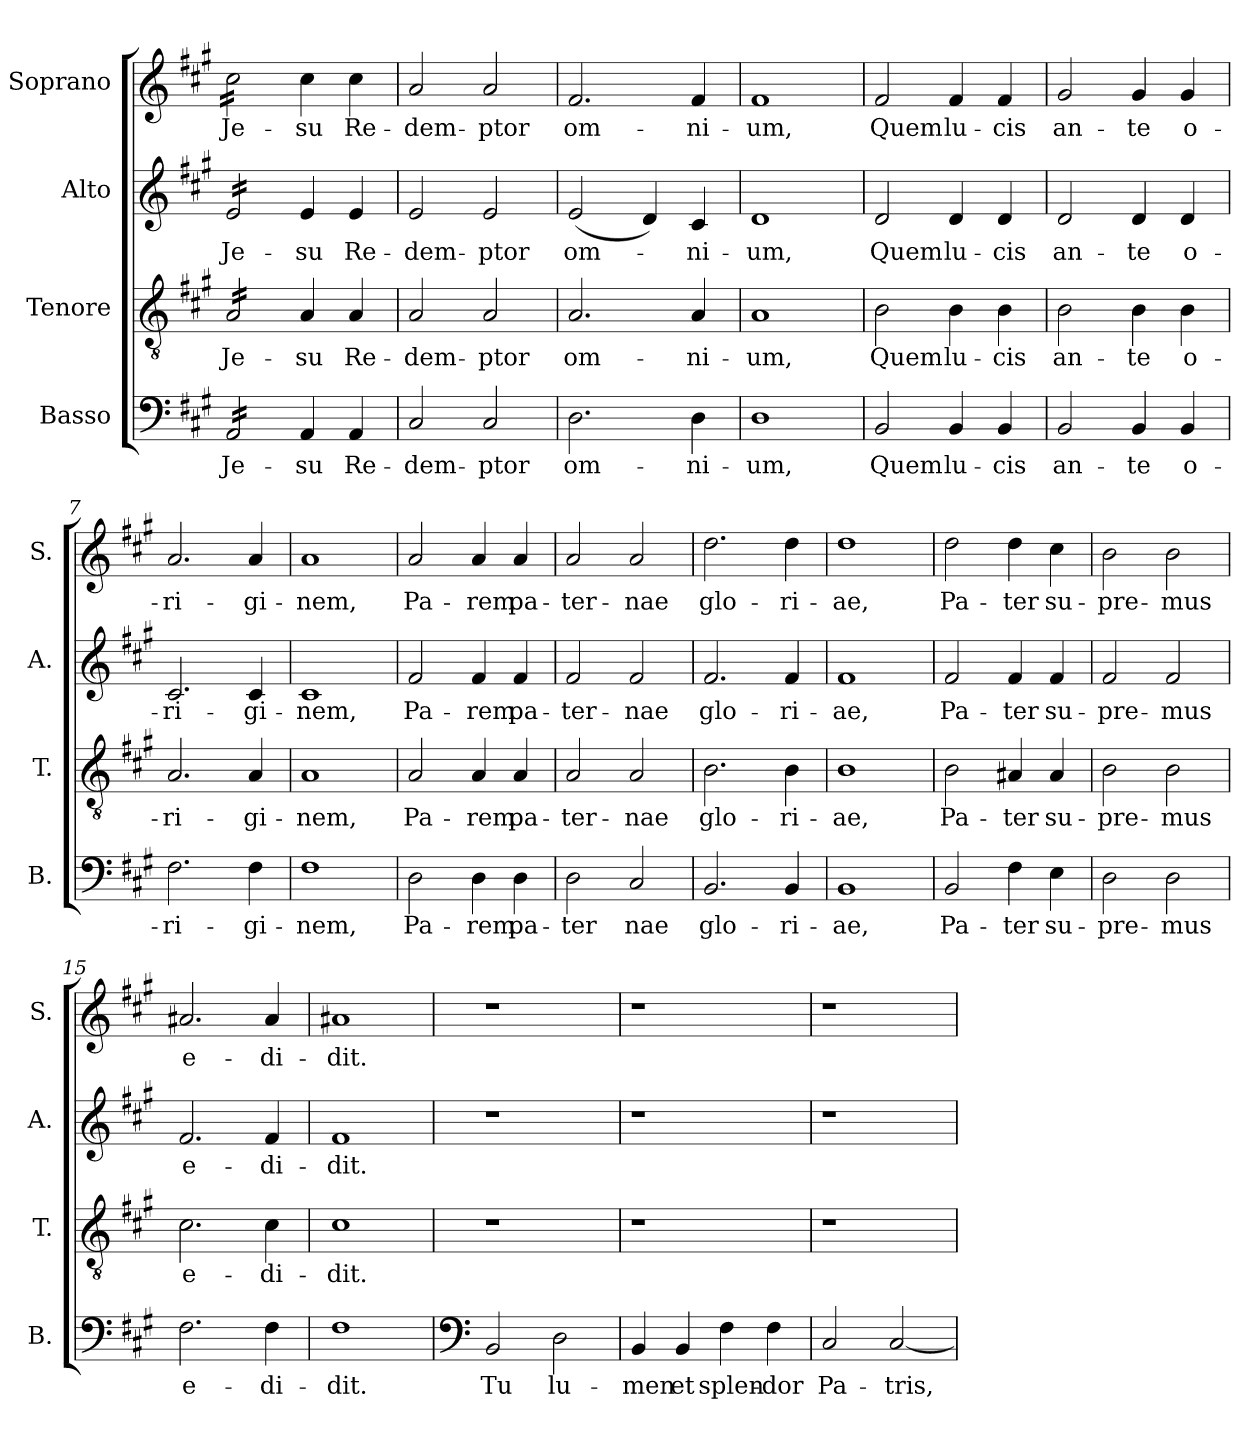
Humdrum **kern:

**kern	**text	**kern	**text	**kern	**text	**kern	**text
*part4	*part4	*part3	*part3	*part2	*part2	*part1	*part1
*staff4	*staff4	*staff3	*staff3	*staff2	*staff2	*staff1	*staff1
*I"Basso	*	*I"Tenore	*	*I"Alto	*	*I"Soprano	*
*I'B.	*	*I'T.	*	*I'A.	*	*I'S.	*
!!LO:PB:g=z
*stria5	*	*stria5	*	*stria5	*	*stria5	*
*clefF4	*	*clefGv2	*	*clefG2	*	*clefG2	*
*k[f#c#g#]	*	*k[f#c#g#]	*	*k[f#c#g#]	*	*k[f#c#g#]	*
*A:	*	*A:	*	*A:	*	*A:	*
=1	=1	=1	=1	=1	=1	=1	=1
!	!LO:LY:b:cj	!	!LO:LY:b:cj	!	!LO:LY:b:cj	!	!LO:LY:b:cj
*tremolo	*	*	*	*	*	*	*
*	*	*tremolo	*	*	*	*	*
*	*	*	*	*tremolo	*	*	*
*	*	*	*	*	*	*tremolo	*
16AA/LL	Je-	16A/LL	Je-	16e/LL	Je-	16cc#\LL	Je-
16AA/	.	16A/	.	16e/	.	16cc#\	.
16AA/	.	16A/	.	16e/	.	16cc#\	.
16AA/	.	16A/	.	16e/	.	16cc#\	.
16AA/	.	16A/	.	16e/	.	16cc#\	.
16AA/	.	16A/	.	16e/	.	16cc#\	.
16AA/	.	16A/	.	16e/	.	16cc#\	.
16AA/JJ	.	16A/JJ	.	16e/JJ	.	16cc#\JJ	.
*	*	*	*	*	*	*Xtremolo	*
*	*	*	*	*Xtremolo	*	*	*
*	*	*Xtremolo	*	*	*	*	*
*Xtremolo	*	*	*	*	*	*	*
!	!LO:LY:b:cj	!	!LO:LY:b:cj	!	!LO:LY:b:cj	!	!LO:LY:b:cj
4AA/	-su	4A/	-su	4e/	-su	4cc#\	-su
!	!LO:LY:b:cj	!	!LO:LY:b:cj	!	!LO:LY:b:cj	!	!LO:LY:b:cj
4AA/	Re-	4A/	Re-	4e/	Re-	4cc#\	Re-
=2	=2	=2	=2	=2	=2	=2	=2
!	!LO:LY:b:cj	!	!LO:LY:b:cj	!	!LO:LY:b:cj	!	!LO:LY:b:cj
2C#/	-dem-	2A/	-dem-	2e/	-dem-	2a/	-dem-
!	!LO:LY:b:cj	!	!LO:LY:b:cj	!	!LO:LY:b:cj	!	!LO:LY:b:cj
2C#/	-ptor	2A/	-ptor	2e/	-ptor	2a/	-ptor
=3	=3	=3	=3	=3	=3	=3	=3
!	!LO:LY:b:cj	!	!LO:LY:b:cj	!	!LO:LY:b:cj	!	!LO:LY:b:cj
2.D\	om-	2.A/	om-	(<2e/	om-	2.f#/	om-
.	.	.	.	4d/)	.	.	.
!	!LO:LY:b:cj	!	!LO:LY:b:cj	!	!LO:LY:b:cj	!	!LO:LY:b:cj
4D\	-ni-	4A/	-ni-	4c#/	-ni-	4f#/	-ni-
=4	=4	=4	=4	=4	=4	=4	=4
!	!LO:LY:b:cj	!	!LO:LY:b:cj	!	!LO:LY:b:cj	!	!LO:LY:b:cj
1D	-um,	1A	-um,	1d	-um,	1f#	-um,
=5	=5	=5	=5	=5	=5	=5	=5
!	!LO:LY:b:cj	!	!LO:LY:b:cj	!	!LO:LY:b:cj	!	!LO:LY:b:cj
2BB/	Quem	2B\	Quem	2d/	Quem	2f#/	Quem
!	!LO:LY:b:cj	!	!LO:LY:b:cj	!	!LO:LY:b:cj	!	!LO:LY:b:cj
4BB/	lu-	4B\	lu-	4d/	lu-	4f#/	lu-
!	!LO:LY:b:cj	!	!LO:LY:b:cj	!	!LO:LY:b:cj	!	!LO:LY:b:cj
4BB/	-cis	4B\	-cis	4d/	-cis	4f#/	-cis
!!LO:LB:g=z
=6	=6	=6	=6	=6	=6	=6	=6
!	!LO:LY:b:cj	!	!LO:LY:b:cj	!	!LO:LY:b:cj	!	!LO:LY:b:cj
2BB/	an-	2B\	an-	2d/	an-	2g#/	an-
!	!LO:LY:b:cj	!	!LO:LY:b:cj	!	!LO:LY:b:cj	!	!LO:LY:b:cj
4BB/	-te	4B\	-te	4d/	-te	4g#/	-te
!	!LO:LY:b:cj	!	!LO:LY:b:cj	!	!LO:LY:b:cj	!	!LO:LY:b:cj
4BB/	o-	4B\	o-	4d/	o-	4g#/	o-
=7	=7	=7	=7	=7	=7	=7	=7
!	!LO:LY:b:cj	!	!LO:LY:b:cj	!	!LO:LY:b:cj	!	!LO:LY:b:cj
2.F#\	-ri-	2.A/	-ri-	2.c#/	-ri-	2.a/	-ri-
!	!LO:LY:b:cj	!	!LO:LY:b:cj	!	!LO:LY:b:cj	!	!LO:LY:b:cj
4F#\	-gi-	4A/	-gi-	4c#/	-gi-	4a/	-gi-
=8	=8	=8	=8	=8	=8	=8	=8
!	!LO:LY:b:cj	!	!LO:LY:b:cj	!	!LO:LY:b:cj	!	!LO:LY:b:cj
1F#	-nem,	1A	-nem,	1c#	-nem,	1a	-nem,
=9	=9	=9	=9	=9	=9	=9	=9
!	!LO:LY:b:cj	!	!LO:LY:b:cj	!	!LO:LY:b:cj	!	!LO:LY:b:cj
2D\	Pa-	2A/	Pa-	2f#/	Pa-	2a/	Pa-
!	!LO:LY:b:cj	!	!LO:LY:b:cj	!	!LO:LY:b:cj	!	!LO:LY:b:cj
4D\	-rem	4A/	-rem	4f#/	-rem	4a/	-rem
!	!LO:LY:b:cj	!	!LO:LY:b:cj	!	!LO:LY:b:cj	!	!LO:LY:b:cj
4D\	pa-	4A/	pa-	4f#/	pa-	4a/	pa-
=10	=10	=10	=10	=10	=10	=10	=10
!	!LO:LY:b:cj	!	!LO:LY:b:cj	!	!LO:LY:b:cj	!	!LO:LY:b:cj
2D\	-ter	2A/	-ter-	2f#/	-ter-	2a/	-ter-
!	!LO:LY:b:cj	!	!LO:LY:b:cj	!	!LO:LY:b:cj	!	!LO:LY:b:cj
2C#/	nae	2A/	-nae	2f#/	-nae	2a/	-nae
!!LO:LB:g=z
=11	=11	=11	=11	=11	=11	=11	=11
!	!LO:LY:b:cj	!	!LO:LY:b:cj	!	!LO:LY:b:cj	!	!LO:LY:b:cj
2.BB/	glo-	2.B\	glo-	2.f#/	glo-	2.dd\	glo-
!	!LO:LY:b:cj	!	!LO:LY:b:cj	!	!LO:LY:b:cj	!	!LO:LY:b:cj
4BB/	-ri-	4B\	-ri-	4f#/	-ri-	4dd\	-ri-
=12	=12	=12	=12	=12	=12	=12	=12
!	!LO:LY:b:cj	!	!LO:LY:b:cj	!	!LO:LY:b:cj	!	!LO:LY:b:cj
1BB	-ae,	1B	-ae,	1f#	-ae,	1dd	-ae,
=13	=13	=13	=13	=13	=13	=13	=13
!	!LO:LY:b:cj	!	!LO:LY:b:cj	!	!LO:LY:b:cj	!	!LO:LY:b:cj
2BB/	Pa-	2B\	Pa-	2f#/	Pa-	2dd\	Pa-
!	!LO:LY:b:cj	!	!LO:LY:b:cj	!	!LO:LY:b:cj	!	!LO:LY:b:cj
4F#\	-ter	4A#X/	-ter	4f#/	-ter	4dd\	-ter
!	!LO:LY:b:cj	!	!LO:LY:b:cj	!	!LO:LY:b:cj	!	!LO:LY:b:cj
4E\	su-	4A#/	su-	4f#/	su-	4cc#\	su-
=14	=14	=14	=14	=14	=14	=14	=14
!	!LO:LY:b:cj	!	!LO:LY:b:cj	!	!LO:LY:b:cj	!	!LO:LY:b:cj
2D\	-pre-	2B\	-pre-	2f#/	-pre-	2b\	-pre-
!	!LO:LY:b:cj	!	!LO:LY:b:cj	!	!LO:LY:b:cj	!	!LO:LY:b:cj
2D\	-mus	2B\	-mus	2f#/	-mus	2b\	-mus
=15	=15	=15	=15	=15	=15	=15	=15
!	!LO:LY:b:cj	!	!LO:LY:b:cj	!	!LO:LY:b:cj	!	!LO:LY:b:cj
2.F#\	e-	2.c#\	e-	2.f#/	e-	2.a#X/	e-
!	!LO:LY:b:cj	!	!LO:LY:b:cj	!	!LO:LY:b:cj	!	!LO:LY:b:cj
4F#\	-di-	4c#\	-di-	4f#/	-di-	4a#/	-di-
=16	=16	=16	=16	=16	=16	=16	=16
!	!LO:LY:b:cj	!	!LO:LY:b:cj	!	!LO:LY:b:cj	!	!LO:LY:b:cj
1F#	-dit.	1c#	-dit.	1f#	-dit.	1a#X	-dit.
!!LO:PB:g=z
=17	=17	=17	=17	=17	=17	=17	=17
*clefF4	*	*	*	*	*	*	*
!	!LO:LY:b:cj	!	!	!	!	!	!
2BB/	Tu	1r	.	1r	.	1r	.
!	!LO:LY:b:cj	!	!	!	!	!	!
2D\	lu-	.	.	.	.	.	.
=18	=18	=18	=18	=18	=18	=18	=18
!	!LO:LY:b:cj	!	!	!	!	!	!
4BB/	-men	1r	.	1r	.	1r	.
!	!LO:LY:b:cj	!	!	!	!	!	!
4BB/	et	.	.	.	.	.	.
!	!LO:LY:b:cj	!	!	!	!	!	!
4F#\	splen-	.	.	.	.	.	.
!	!LO:LY:b:cj	!	!	!	!	!	!
4F#\	-dor	.	.	.	.	.	.
=19	=19	=19	=19	=19	=19	=19	=19
!	!LO:LY:b:cj	!	!	!	!	!	!
2C#/	Pa-	1r	.	1r	.	1r	.
!	!LO:LY:b	!	!	!	!	!	!
[<2C#/	-tris,	.	.	.	.	.	.
=	=	=	=	=	=	=	=
*-	*-	*-	*-	*-	*-	*-	*-
